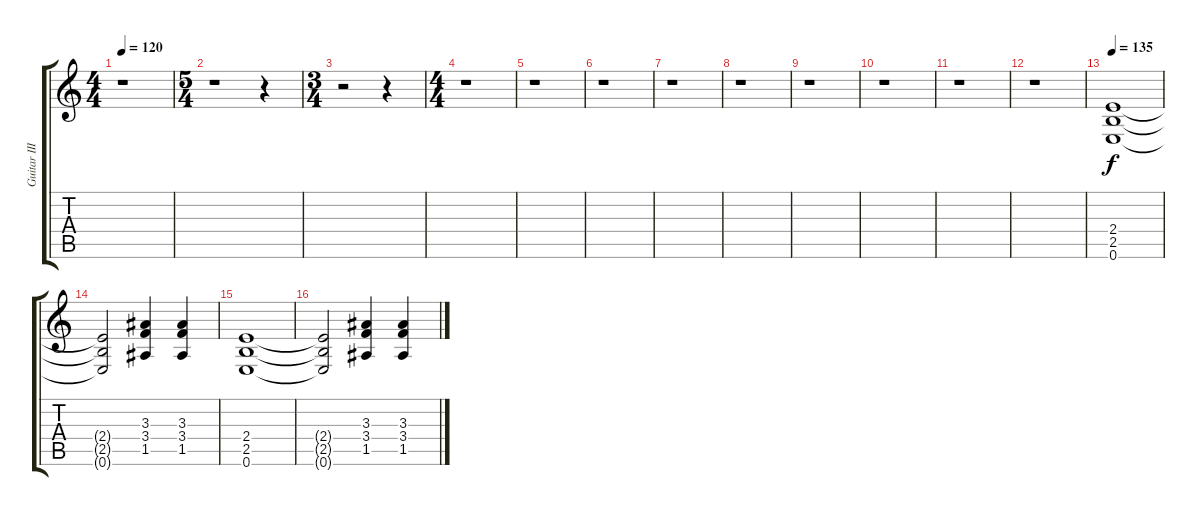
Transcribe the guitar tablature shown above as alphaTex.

\track ("Guitar III" "Guitar III") {instrument distortionguitar}
\staff {score tabs}
\tuning (E4 B3 G3 D3 A2 E2) {hide}
\ts (4 4)
\tempo 120
\clef g2
\ks c
r.1{dy f} |
\ts (5 4)
r.1 r.4 |
\ts (3 4)
r.2 r.4 |
\ts (4 4)
r.1 |
r.1 |
r.1 |
r.1 |
r.1 |
r.1 |
r.1 |
r.1 |
r.1 |
\tempo 135
(2.4 2.5 0.6).1 |
(2.4{t} 2.5{t} 0.6{t}).2 (3.3 3.4 1.5).4 (3.3 3.4 1.5).4 |
(2.4 2.5 0.6).1 |
(2.4{t} 2.5{t} 0.6{t}).2 (3.3 3.4 1.5).4 (3.3 3.4 1.5).4
